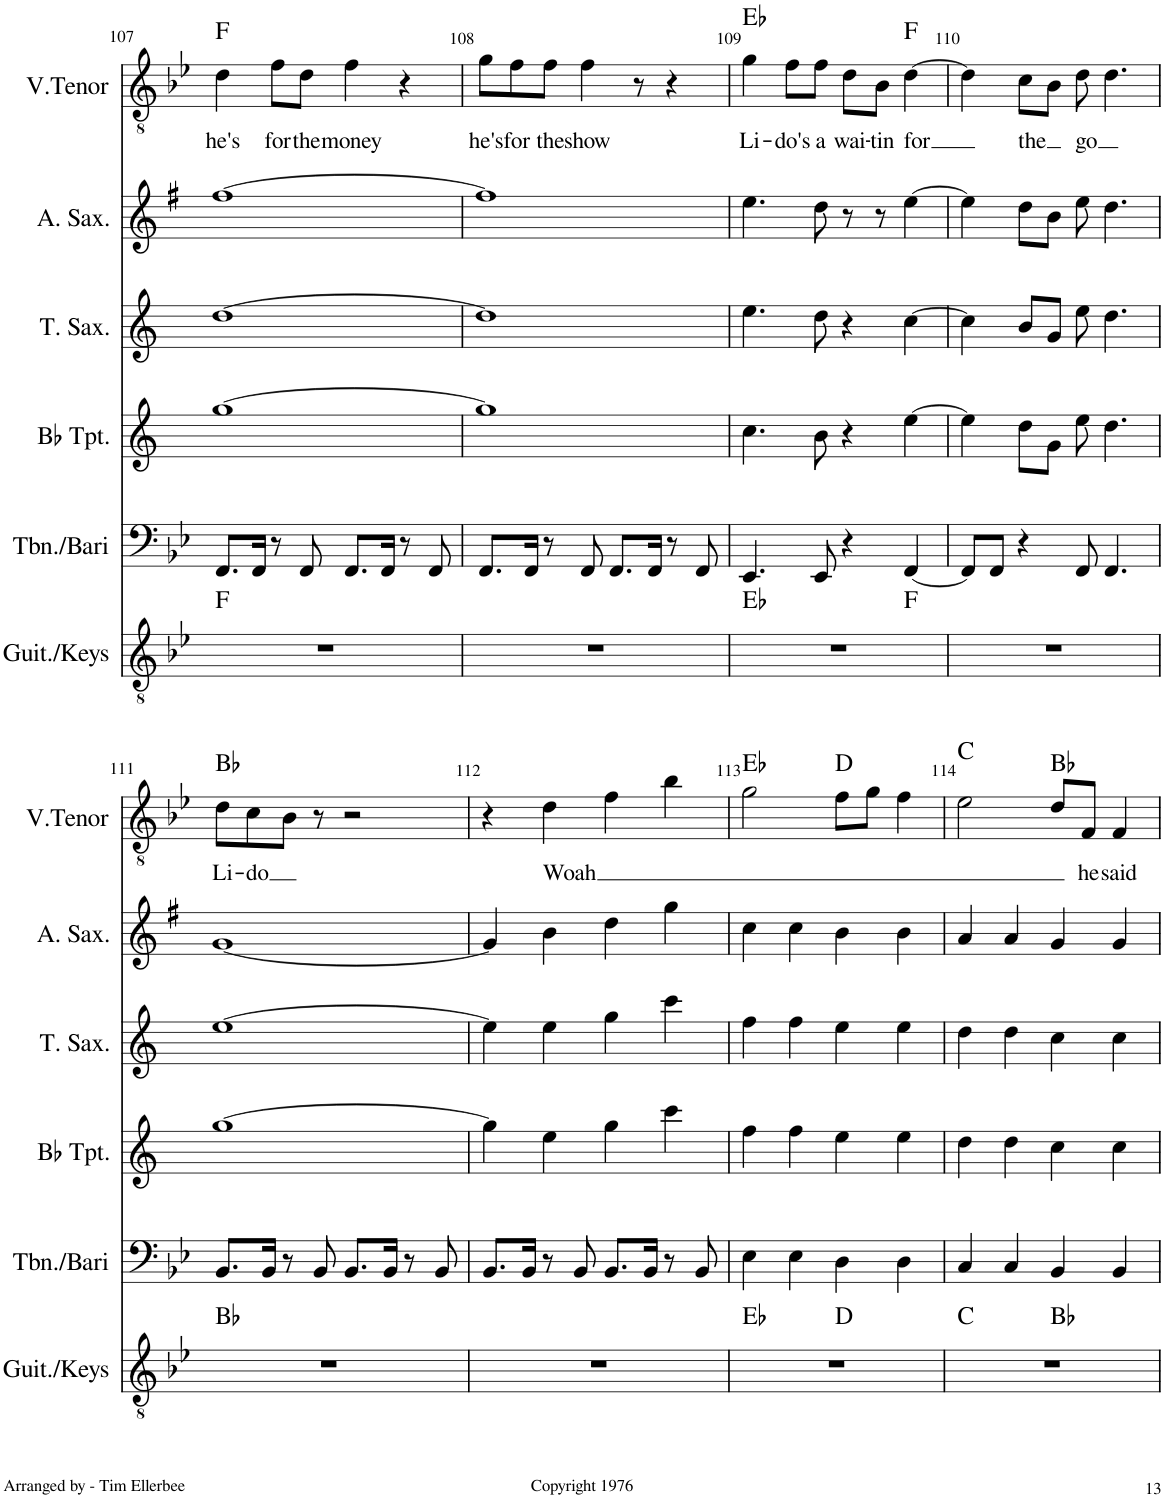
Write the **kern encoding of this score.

**kern	**harte	**kern	**kern	**kern	**kern	**kern	**text	**harte
*part6	*part6	*part5	*part4	*part3	*part2	*part1	*part1	*part1
*staff6	*	*staff5	*staff4	*staff3	*staff2	*staff1	*staff1	*
*I"Guit./Keys	*	*I"T-bone/Bari	*I"Bb Trumpet	*I"Tenor Saxophone	*I"Alto Saxophone	*I"V. Tenor	*	*
*I'Guit./Keys	*	*I'Tbn./Bari	*I'Bb Tpt.	*I'T. Sax.	*I'A. Sax.	*I'V.Tenor	*	*
!!LO:PB:g=z
*clefGv2	*	*clefF4	*clefG2	*clefG2	*clefG2	*clefGv2	*	*
*	*	*	*Trd1c2	*Trd8c14	*Trd5c9	*	*	*
*k[b-e-]	*	*k[b-e-]	*k[]	*k[]	*k[f#]	*k[b-e-]	*	*
*M4/4	*	*M4/4	*M4/4	*M4/4	*M4/4	*M4/4	*	*
=107	=107	=107	=107	=107	=107	=107	=107	=107
!	!	!	!	!	!	!	!LO:LY:b	!
1r	F:maj	8.FF/L	[1gg	[1dd	[1ff#	4d\	he's	F:maj
.	.	16FF/Jk	.	.	.	.	.	.
!	!	!	!	!	!	!	!LO:LY:b	!
.	.	8r	.	.	.	8f\L	for	.
!	!	!	!	!	!	!	!LO:LY:b	!
.	.	8FF/	.	.	.	8d\J	the	.
!	!	!	!	!	!	!	!LO:LY:b	!
.	.	8.FF/L	.	.	.	4f\	money	.
.	.	16FF/Jk	.	.	.	.	.	.
.	.	8r	.	.	.	4r	.	.
.	.	8FF/	.	.	.	.	.	.
=108	=108	=108	=108	=108	=108	=108	=108	=108
!	!	!	!	!	!	!	!LO:LY:b	!
1r	.	8.FF/L	1gg]	1dd]	1ff#]	8g\L	he's	.
!	!	!	!	!	!	!	!LO:LY:b	!
.	.	.	.	.	.	8f\	for	.
.	.	16FF/Jk	.	.	.	.	.	.
!	!	!	!	!	!	!	!LO:LY:b	!
.	.	8r	.	.	.	8f\J	the	.
!	!	!	!	!	!	!	!LO:LY:b	!
.	.	8FF/	.	.	.	4f\	show	.
.	.	8.FF/L	.	.	.	.	.	.
.	.	.	.	.	.	8r	.	.
.	.	16FF/Jk	.	.	.	.	.	.
.	.	8r	.	.	.	4r	.	.
.	.	8FF/	.	.	.	.	.	.
=109	=109	=109	=109	=109	=109	=109	=109	=109
!	!	!	!	!	!	!	!LO:LY:b	!
*^	*	*	*	*	*	*	*	*
1r	2.ryy	Eb:maj	4.EE-/	4.cc\	4.ee\	4.ee\	4g\	Li-	Eb:maj
!	!	!	!	!	!	!	!	!LO:LY:b	!
.	.	.	.	.	.	.	8f\L	-do's	.
!	!	!	!	!	!	!	!	!LO:LY:b	!
.	.	.	8EE-/	8b\	8dd\	8dd\	8f\J	a	.
!	!	!	!	!	!	!	!	!LO:LY:b	!
.	.	.	4r	4r	4r	8r	8d\L	wai-	.
!	!	!	!	!	!	!	!	!LO:LY:b	!
.	.	.	.	.	.	8r	8B-\J	-tin	.
!	!	!	!	!	!	!	!	!LO:LY:b	!
.	4ryy	F:maj	[4FF/	[4ee\	[4cc\	[4ee\	[4d\	for	F:maj
*v	*v	*	*	*	*	*	*	*	*
=110	=110	=110	=110	=110	=110	=110	=110	=110
1r	.	8FF/L]	4ee\]	4cc\]	4ee\]	4d\]	.	.
.	.	8FF/J	.	.	.	.	.	.
!	!	!	!	!	!	!	!LO:LY:b	!
.	.	4r	8dd\L	8b/L	8dd\L	8c\L	the	.
.	.	.	8g\J	8g/J	8b\J	8B-\J	.	.
!	!	!	!	!	!	!	!LO:LY:b	!
.	.	8FF/	8ee\	8ee\	8ee\	8d\	go	.
.	.	4.FF/	4.dd\	4.dd\	4.dd\	4.d\	.	.
!!LO:LB:g=z
=111	=111	=111	=111	=111	=111	=111	=111	=111
!	!	!	!	!	!	!	!LO:LY:b	!
1r	Bb:maj	8.BB-/L	[1gg	[1ee	[1g	8d\L	Li-	Bb:maj
!	!	!	!	!	!	!	!LO:LY:b	!
.	.	.	.	.	.	8c\	-do	.
.	.	16BB-/Jk	.	.	.	.	.	.
.	.	8r	.	.	.	8B-\J	.	.
.	.	8BB-/	.	.	.	8r	.	.
.	.	8.BB-/L	.	.	.	2r	.	.
.	.	16BB-/Jk	.	.	.	.	.	.
.	.	8r	.	.	.	.	.	.
.	.	8BB-/	.	.	.	.	.	.
=112	=112	=112	=112	=112	=112	=112	=112	=112
1r	.	8.BB-/L	4gg\]	4ee\]	4g/]	4r	.	.
.	.	16BB-/Jk	.	.	.	.	.	.
!	!	!	!	!	!	!	!LO:LY:b	!
.	.	8r	4ee\	4ee\	4b\	4d\	Woah	.
.	.	8BB-/	.	.	.	.	.	.
.	.	8.BB-/L	4gg\	4gg\	4dd\	4f\	.	.
.	.	16BB-/Jk	.	.	.	.	.	.
.	.	8r	4ccc\	4ccc\	4gg\	4b-\	.	.
.	.	8BB-/	.	.	.	.	.	.
=113	=113	=113	=113	=113	=113	=113	=113	=113
*^	*	*	*	*	*	*	*	*
1r	2ryy	Eb:maj	4E-\	4ff\	4ff\	4cc\	2g\	.	Eb:maj
.	.	.	4E-\	4ff\	4ff\	4cc\	.	.	.
.	2ryy	D:maj	4D\	4ee\	4ee\	4b\	8f\L	.	D:maj
.	.	.	.	.	.	.	8g\J	.	.
.	.	.	4D\	4ee\	4ee\	4b\	4f\	.	.
=114	=114	=114	=114	=114	=114	=114	=114	=114	=114
1r	2ryy	C:maj	4C/	4dd\	4dd\	4a/	2e-\	.	C:maj
.	.	.	4C/	4dd\	4dd\	4a/	.	.	.
.	2ryy	Bb:maj	4BB-/	4cc\	4cc\	4g/	8d/L	.	Bb:maj
!	!	!	!	!	!	!	!	!LO:LY:b	!
.	.	.	.	.	.	.	8F/J	he	.
!	!	!	!	!	!	!	!	!LO:LY:b	!
.	.	.	4BB-/	4cc\	4cc\	4g/	4F/	said	.
*v	*v	*	*	*	*	*	*	*	*
=	=	=	=	=	=	=	=	=
*-	*-	*-	*-	*-	*-	*-	*-	*-
